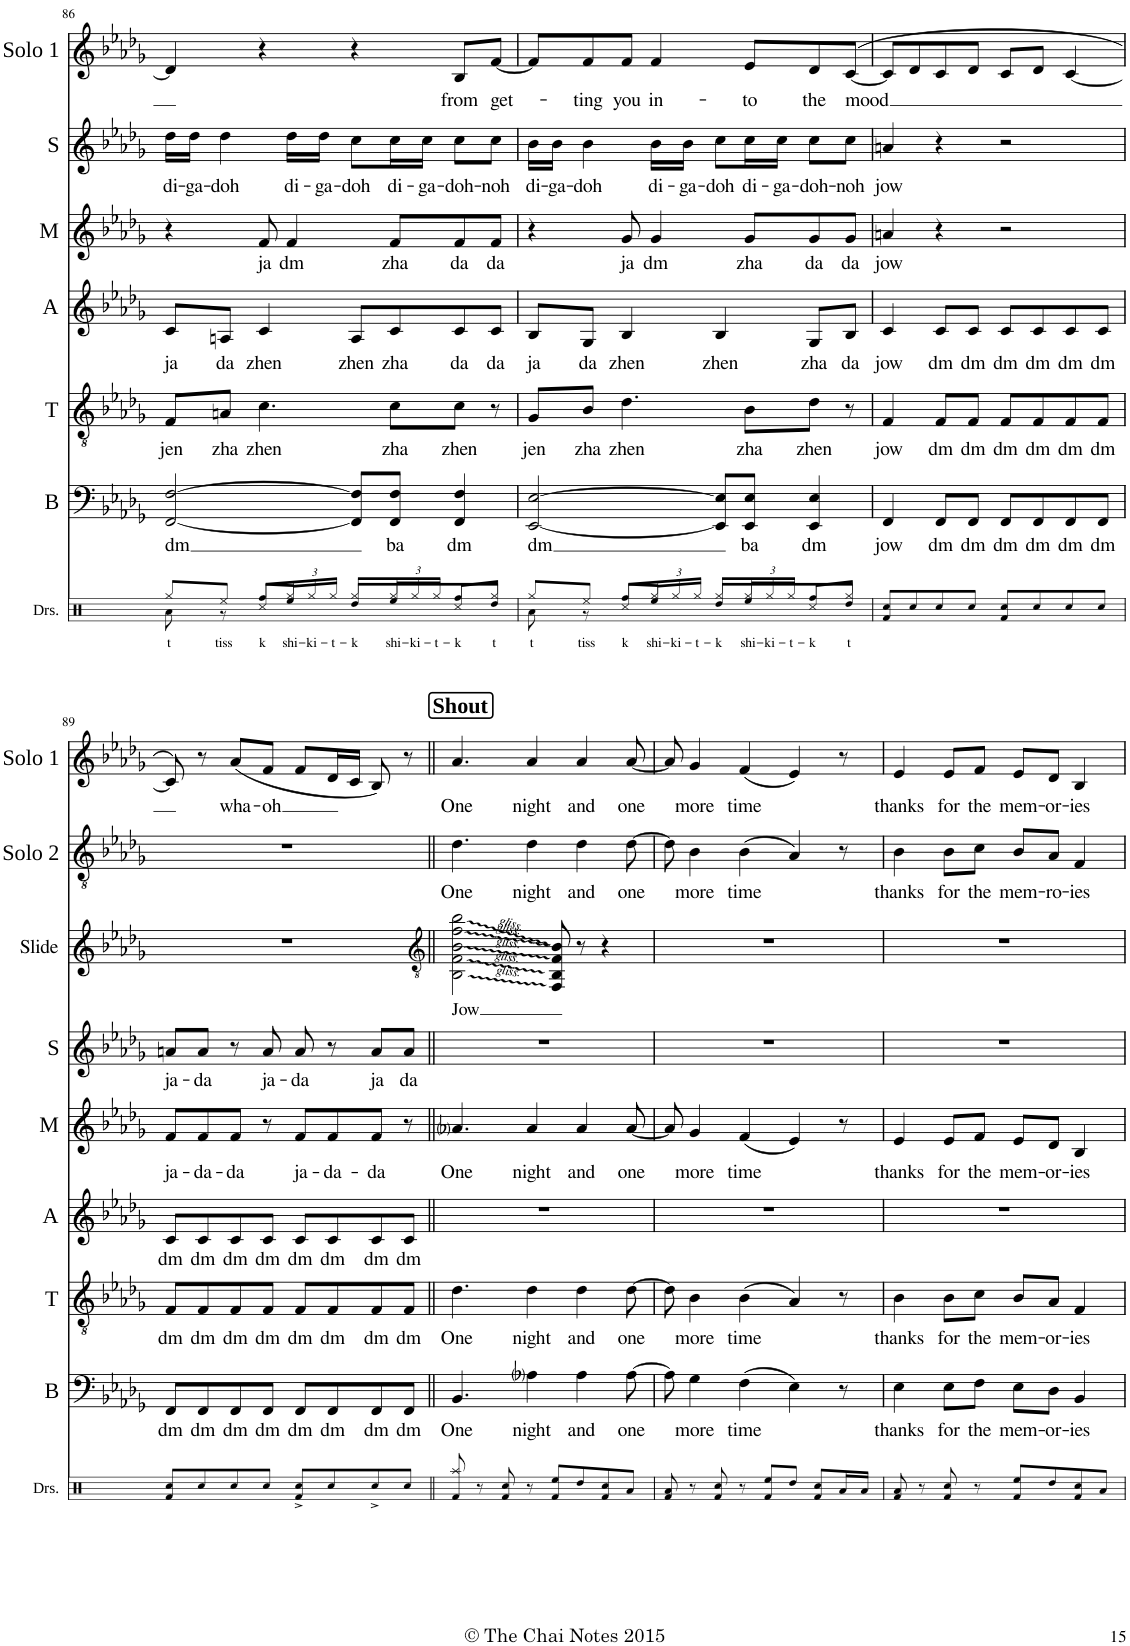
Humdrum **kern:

**kern	**text	**kern	**text	**kern	**text	**kern	**text	**kern	**text	**kern	**text	**kern	**text	**kern	**text
*part8	*part8	*part7	*part7	*part6	*part6	*part5	*part5	*part4	*part4	*part3	*part3	*part2	*part2	*part1	*part1
*staff8	*staff8	*staff7	*staff7	*staff6	*staff6	*staff5	*staff5	*staff4	*staff4	*staff3	*staff3	*staff2	*staff2	*staff1	*staff1
*I"Bass	*	*I"Tenor	*	*I"Alto	*	*I"Mezzo	*	*I"Soprano	*	*I"Slide	*	*I"Solo 2	*	*I"Solo 1	*
*I'B	*	*I'T	*	*I'A	*	*I'M	*	*I'S	*	*I'Slide	*	*I'Solo 2	*	*I'Solo 1	*
!!LO:PB:g=z
*clefF4	*	*clefGv2	*	*clefG2	*	*clefG2	*	*clefG2	*	*clefG2	*	*clefGv2	*	*clefG2	*
*k[b-e-a-d-g-]	*	*k[b-e-a-d-g-]	*	*k[b-e-a-d-g-]	*	*k[b-e-a-d-g-]	*	*k[b-e-a-d-g-]	*	*k[b-e-a-d-g-]	*	*k[b-e-a-d-g-]	*	*k[b-e-a-d-g-]	*
*M4/4	*	*M4/4	*	*M4/4	*	*M4/4	*	*M4/4	*	*M4/4	*	*M4/4	*	*M4/4	*
=86	=86	=86	=86	=86	=86	=86	=86	=86	=86	=86	=86	=86	=86	=86	=86
!	!LO:LY:b	!	!LO:LY:b	!	!LO:LY:b	!	!	!	!LO:LY:b	!	!	!	!	!	!
[2FF/ [2F/	dm	8F/L	jen	8c/L	ja	4r	.	16dd-\LL	di-	1r	.	1r	.	4d-/]	.
!	!	!	!	!	!	!	!	!	!LO:LY:b	!	!	!	!	!	!
.	.	.	.	.	.	.	.	16dd-\JJ	-ga-	.	.	.	.	.	.
!	!	!	!LO:LY:b	!	!LO:LY:b	!	!	!	!LO:LY:b	!	!	!	!	!	!
.	.	8An/J	zha	8An/J	da	.	.	4dd-\	-doh	.	.	.	.	.	.
!	!	!	!LO:LY:b	!	!LO:LY:b	!	!LO:LY:b	!	!	!	!	!	!	!	!
.	.	4.c\	zhen	4c/	zhen	8f/	ja	.	.	.	.	.	.	4r	.
!	!	!	!	!	!	!	!LO:LY:b	!	!LO:LY:b	!	!	!	!	!	!
.	.	.	.	.	.	4f/	dm	16dd-\LL	di-	.	.	.	.	.	.
!	!	!	!	!	!	!	!	!	!LO:LY:b	!	!	!	!	!	!
.	.	.	.	.	.	.	.	16dd-\JJ	-ga-	.	.	.	.	.	.
!	!	!	!	!	!LO:LY:b	!	!	!	!LO:LY:b	!	!	!	!	!	!
8FF/] 8F/]L	.	.	.	8A/L	zhen	.	.	8cc\L	-doh	.	.	.	.	4r	.
!	!LO:LY:b	!	!LO:LY:b	!	!LO:LY:b	!	!LO:LY:b	!	!LO:LY:b	!	!	!	!	!	!
8FF/ 8F/J	ba	8c\L	zha	8c/	zha	8f/L	zha	16cc\L	di-	.	.	.	.	.	.
!	!	!	!	!	!	!	!	!	!LO:LY:b	!	!	!	!	!	!
.	.	.	.	.	.	.	.	16cc\JJ	-ga-	.	.	.	.	.	.
!	!LO:LY:b	!	!LO:LY:b	!	!LO:LY:b	!	!LO:LY:b	!	!LO:LY:b	!	!	!	!	!	!LO:LY:b
4FF/ 4F/	dm	8c\J	zhen	8c/	da	8f/	da	8cc\L	-doh-	.	.	.	.	8B-/L	from
!	!	!	!	!	!LO:LY:b	!	!LO:LY:b	!	!LO:LY:b	!	!	!	!	!	!LO:LY:b
.	.	8r	.	8c/J	da	8f/J	da	8cc\J	-noh	.	.	.	.	[8f/J	get-
=87	=87	=87	=87	=87	=87	=87	=87	=87	=87	=87	=87	=87	=87	=87	=87
!	!LO:LY:b	!	!LO:LY:b	!	!LO:LY:b	!	!	!	!LO:LY:b	!	!	!	!	!	!
[2EE-/ [2E-/	dm	8G-/L	jen	8B-/L	ja	4r	.	16b-\LL	di-	1r	.	1r	.	8f/L]	.
!	!	!	!	!	!	!	!	!	!LO:LY:b	!	!	!	!	!	!
.	.	.	.	.	.	.	.	16b-\JJ	-ga-	.	.	.	.	.	.
!	!	!	!LO:LY:b	!	!LO:LY:b	!	!	!	!LO:LY:b	!	!	!	!	!	!LO:LY:b
.	.	8B-/J	zha	8G-/J	da	.	.	4b-\	-doh	.	.	.	.	8f/	-ting
!	!	!	!LO:LY:b	!	!LO:LY:b	!	!LO:LY:b	!	!	!	!	!	!	!	!LO:LY:b
.	.	4.d-\	zhen	4B-/	zhen	8g-/	ja	.	.	.	.	.	.	8f/J	you
!	!	!	!	!	!	!	!LO:LY:b	!	!LO:LY:b	!	!	!	!	!	!LO:LY:b
.	.	.	.	.	.	4g-/	dm	16b-\LL	di-	.	.	.	.	4f/	in-
!	!	!	!	!	!	!	!	!	!LO:LY:b	!	!	!	!	!	!
.	.	.	.	.	.	.	.	16b-\JJ	-ga-	.	.	.	.	.	.
!	!	!	!	!	!LO:LY:b	!	!	!	!LO:LY:b	!	!	!	!	!	!
8EE-/] 8E-/]L	.	.	.	4B-/	zhen	.	.	8cc\L	-doh	.	.	.	.	.	.
!	!LO:LY:b	!	!LO:LY:b	!	!	!	!LO:LY:b	!	!LO:LY:b	!	!	!	!	!	!LO:LY:b
8EE-/ 8E-/J	ba	8B-\L	zha	.	.	8g-/L	zha	16cc\L	di-	.	.	.	.	8e-/L	-to
!	!	!	!	!	!	!	!	!	!LO:LY:b	!	!	!	!	!	!
.	.	.	.	.	.	.	.	16cc\JJ	-ga-	.	.	.	.	.	.
!	!LO:LY:b	!	!LO:LY:b	!	!LO:LY:b	!	!LO:LY:b	!	!LO:LY:b	!	!	!	!	!	!LO:LY:b
4EE-/ 4E-/	dm	8d-\J	zhen	8G-/L	zha	8g-/	da	8cc\L	-doh-	.	.	.	.	8d-/	the
!	!	!	!	!	!LO:LY:b	!	!LO:LY:b	!	!LO:LY:b	!	!	!	!	!	!LO:LY:b
.	.	8r	.	8B-/J	da	8g-/J	da	8cc\J	-noh	.	.	.	.	(>[8c/J	mood
=88	=88	=88	=88	=88	=88	=88	=88	=88	=88	=88	=88	=88	=88	=88	=88
!	!LO:LY:b	!	!LO:LY:b	!	!LO:LY:b	!	!LO:LY:b	!	!LO:LY:b	!	!	!	!	!	!
4FF/	jow	4F/	jow	4c/	jow	4an/	jow	4an/	jow	1r	.	1r	.	8c/L]	.
.	.	.	.	.	.	.	.	.	.	.	.	.	.	8d-/	.
!	!LO:LY:b	!	!LO:LY:b	!	!LO:LY:b	!	!	!	!	!	!	!	!	!	!
8FF/L	dm	8F/L	dm	8c/L	dm	4r	.	4r	.	.	.	.	.	8c/	.
!	!LO:LY:b	!	!LO:LY:b	!	!LO:LY:b	!	!	!	!	!	!	!	!	!	!
8FF/J	dm	8F/J	dm	8c/J	dm	.	.	.	.	.	.	.	.	8d-/J	.
!	!LO:LY:b	!	!LO:LY:b	!	!LO:LY:b	!	!	!	!	!	!	!	!	!	!
8FF/L	dm	8F/L	dm	8c/L	dm	2r	.	2r	.	.	.	.	.	8c/L	.
!	!LO:LY:b	!	!LO:LY:b	!	!LO:LY:b	!	!	!	!	!	!	!	!	!	!
8FF/	dm	8F/	dm	8c/	dm	.	.	.	.	.	.	.	.	8d-/J	.
!	!LO:LY:b	!	!LO:LY:b	!	!LO:LY:b	!	!	!	!	!	!	!	!	!	!
8FF/	dm	8F/	dm	8c/	dm	.	.	.	.	.	.	.	.	[4c/	.
!	!LO:LY:b	!	!LO:LY:b	!	!LO:LY:b	!	!	!	!	!	!	!	!	!	!
8FF/J	dm	8F/J	dm	8c/J	dm	.	.	.	.	.	.	.	.	.	.
!!LO:LB:g=z
=89	=89	=89	=89	=89	=89	=89	=89	=89	=89	=89	=89	=89	=89	=89	=89
!	!LO:LY:b	!	!LO:LY:b	!	!LO:LY:b	!	!LO:LY:b	!	!LO:LY:b	!	!	!	!	!	!
8FF/L	dm	8F/L	dm	8c/L	dm	8f/L	ja-	8an/L	ja-	1r	.	1r	.	8c/])	.
!	!LO:LY:b	!	!LO:LY:b	!	!LO:LY:b	!	!LO:LY:b	!	!LO:LY:b	!	!	!	!	!	!
8FF/	dm	8F/	dm	8c/	dm	8f/	-da-	8a/J	-da	.	.	.	.	8r	.
!	!LO:LY:b	!	!LO:LY:b	!	!LO:LY:b	!	!LO:LY:b	!	!	!	!	!	!	!	!LO:LY:b
8FF/	dm	8F/	dm	8c/	dm	8f/J	-da	8r	.	.	.	.	.	(8a-/L	wha-
!	!LO:LY:b	!	!LO:LY:b	!	!LO:LY:b	!	!	!	!LO:LY:b	!	!	!	!	!	!LO:LY:b
8FF/J	dm	8F/J	dm	8c/J	dm	8r	.	8a/	ja-	.	.	.	.	8f/J	-oh
!	!LO:LY:b	!	!LO:LY:b	!	!LO:LY:b	!	!LO:LY:b	!	!LO:LY:b	!	!	!	!	!	!
8FF/L	dm	8F/L	dm	8c/L	dm	8f/L	ja-	8a/	-da	.	.	.	.	8f/L	.
!	!LO:LY:b	!	!LO:LY:b	!	!LO:LY:b	!	!LO:LY:b	!	!	!	!	!	!	!	!
8FF/	dm	8F/	dm	8c/	dm	8f/	-da-	8r	.	.	.	.	.	16d-/L	.
.	.	.	.	.	.	.	.	.	.	.	.	.	.	16c/JJ	.
!	!LO:LY:b	!	!LO:LY:b	!	!LO:LY:b	!	!LO:LY:b	!	!LO:LY:b	!	!	!	!	!	!
8FF/	dm	8F/	dm	8c/	dm	8f/J	-da	8a/L	ja	.	.	.	.	8B-/)	.
!	!LO:LY:b	!	!LO:LY:b	!	!LO:LY:b	!	!	!	!LO:LY:b	!	!	!	!	!	!
8FF/J	dm	8F/J	dm	8c/J	dm	8r	.	8a/J	da	.	.	.	.	8r	.
!!LO:REH:place=s1:a:B:cj:fs=13.6383:t=Shout
=90||	=90||	=90||	=90||	=90||	=90||	=90||	=90||	=90||	=90||	=90||	=90||	=90||	=90||	=90||	=90||
*	*	*	*	*	*	*	*	*	*	*clefGv2	*	*	*	*	*
!	!LO:LY:b	!	!LO:LY:b	!	!	!	!LO:LY:b	!	!	!	!LO:LY:b	!	!LO:LY:b	!	!LO:LY:b
4.BB-/	One	4.d-\	One	1r	.	4.a-i/	One	1r	.	2BB-\ 2F\ 2B-\ 2f\ 2b-\	Jow	4.d-\	One	4.a-/	One
!	!LO:LY:b	!	!LO:LY:b	!	!	!	!LO:LY:b	!	!	!	!	!	!LO:LY:b	!	!LO:LY:b
4A-i\	night	4d-\	night	.	.	4a-/	night	.	.	.	.	4d-\	night	4a-/	night
.	.	.	.	.	.	.	.	.	.	8FF/ 8BB-/ 8F/ 8B-/	.	.	.	.	.
!	!LO:LY:b	!	!LO:LY:b	!	!	!	!LO:LY:b	!	!	!	!	!	!LO:LY:b	!	!LO:LY:b
4A-\	and	4d-\	and	.	.	4a-/	and	.	.	8r	.	4d-\	and	4a-/	and
.	.	.	.	.	.	.	.	.	.	4r	.	.	.	.	.
!	!LO:LY:b	!	!LO:LY:b	!	!	!	!LO:LY:b	!	!	!	!	!	!LO:LY:b	!	!LO:LY:b
[8A-\	one	[8d-\	one	.	.	[8a-/	one	.	.	.	.	[8d-\	one	[8a-/	one
=91	=91	=91	=91	=91	=91	=91	=91	=91	=91	=91	=91	=91	=91	=91	=91
8A-\]	.	8d-\]	.	1r	.	8a-/]	.	1r	.	1r	.	8d-\]	.	8a-/]	.
!	!LO:LY:b	!	!LO:LY:b	!	!	!	!LO:LY:b	!	!	!	!	!	!LO:LY:b	!	!LO:LY:b
4G-\	more	4B-\	more	.	.	4g-/	more	.	.	.	.	4B-\	more	4g-/	more
!	!LO:LY:b	!	!LO:LY:b	!	!	!	!LO:LY:b	!	!	!	!	!	!LO:LY:b	!	!LO:LY:b
(4F\	time	(4B-\	time	.	.	(4f/	time	.	.	.	.	(4B-\	time	(4f/	time
4E-\)	.	4A-/)	.	.	.	4e-/)	.	.	.	.	.	4A-/)	.	4e-/)	.
8r	.	8r	.	.	.	8r	.	.	.	.	.	8r	.	8r	.
=92	=92	=92	=92	=92	=92	=92	=92	=92	=92	=92	=92	=92	=92	=92	=92
!	!LO:LY:b	!	!LO:LY:b	!	!	!	!LO:LY:b	!	!	!	!	!	!LO:LY:b	!	!LO:LY:b
4E-\	thanks	4B-\	thanks	1r	.	4e-/	thanks	1r	.	1r	.	4B-\	thanks	4e-/	thanks
!	!LO:LY:b	!	!LO:LY:b	!	!	!	!LO:LY:b	!	!	!	!	!	!LO:LY:b	!	!LO:LY:b
8E-\L	for	8B-\L	for	.	.	8e-/L	for	.	.	.	.	8B-\L	for	8e-/L	for
!	!LO:LY:b	!	!LO:LY:b	!	!	!	!LO:LY:b	!	!	!	!	!	!LO:LY:b	!	!LO:LY:b
8F\J	the	8c\J	the	.	.	8f/J	the	.	.	.	.	8c\J	the	8f/J	the
!	!LO:LY:b	!	!LO:LY:b	!	!	!	!LO:LY:b	!	!	!	!	!	!LO:LY:b	!	!LO:LY:b
8E-\L	mem-	8B-/L	mem-	.	.	8e-/L	mem-	.	.	.	.	8B-/L	mem-	8e-/L	mem-
!	!LO:LY:b	!	!LO:LY:b	!	!	!	!LO:LY:b	!	!	!	!	!	!LO:LY:b	!	!LO:LY:b
8D-\J	-or-	8A-/J	-or-	.	.	8d-/J	-or-	.	.	.	.	8A-/J	-ro-	8d-/J	-or-
!	!LO:LY:b	!	!LO:LY:b	!	!	!	!LO:LY:b	!	!	!	!	!	!LO:LY:b	!	!LO:LY:b
4BB-/	-ies	4F/	-ies	.	.	4B-/	-ies	.	.	.	.	4F/	-ies	4B-/	-ies
=	=	=	=	=	=	=	=	=	=	=	=	=	=	=	=
*-	*-	*-	*-	*-	*-	*-	*-	*-	*-	*-	*-	*-	*-	*-	*-
